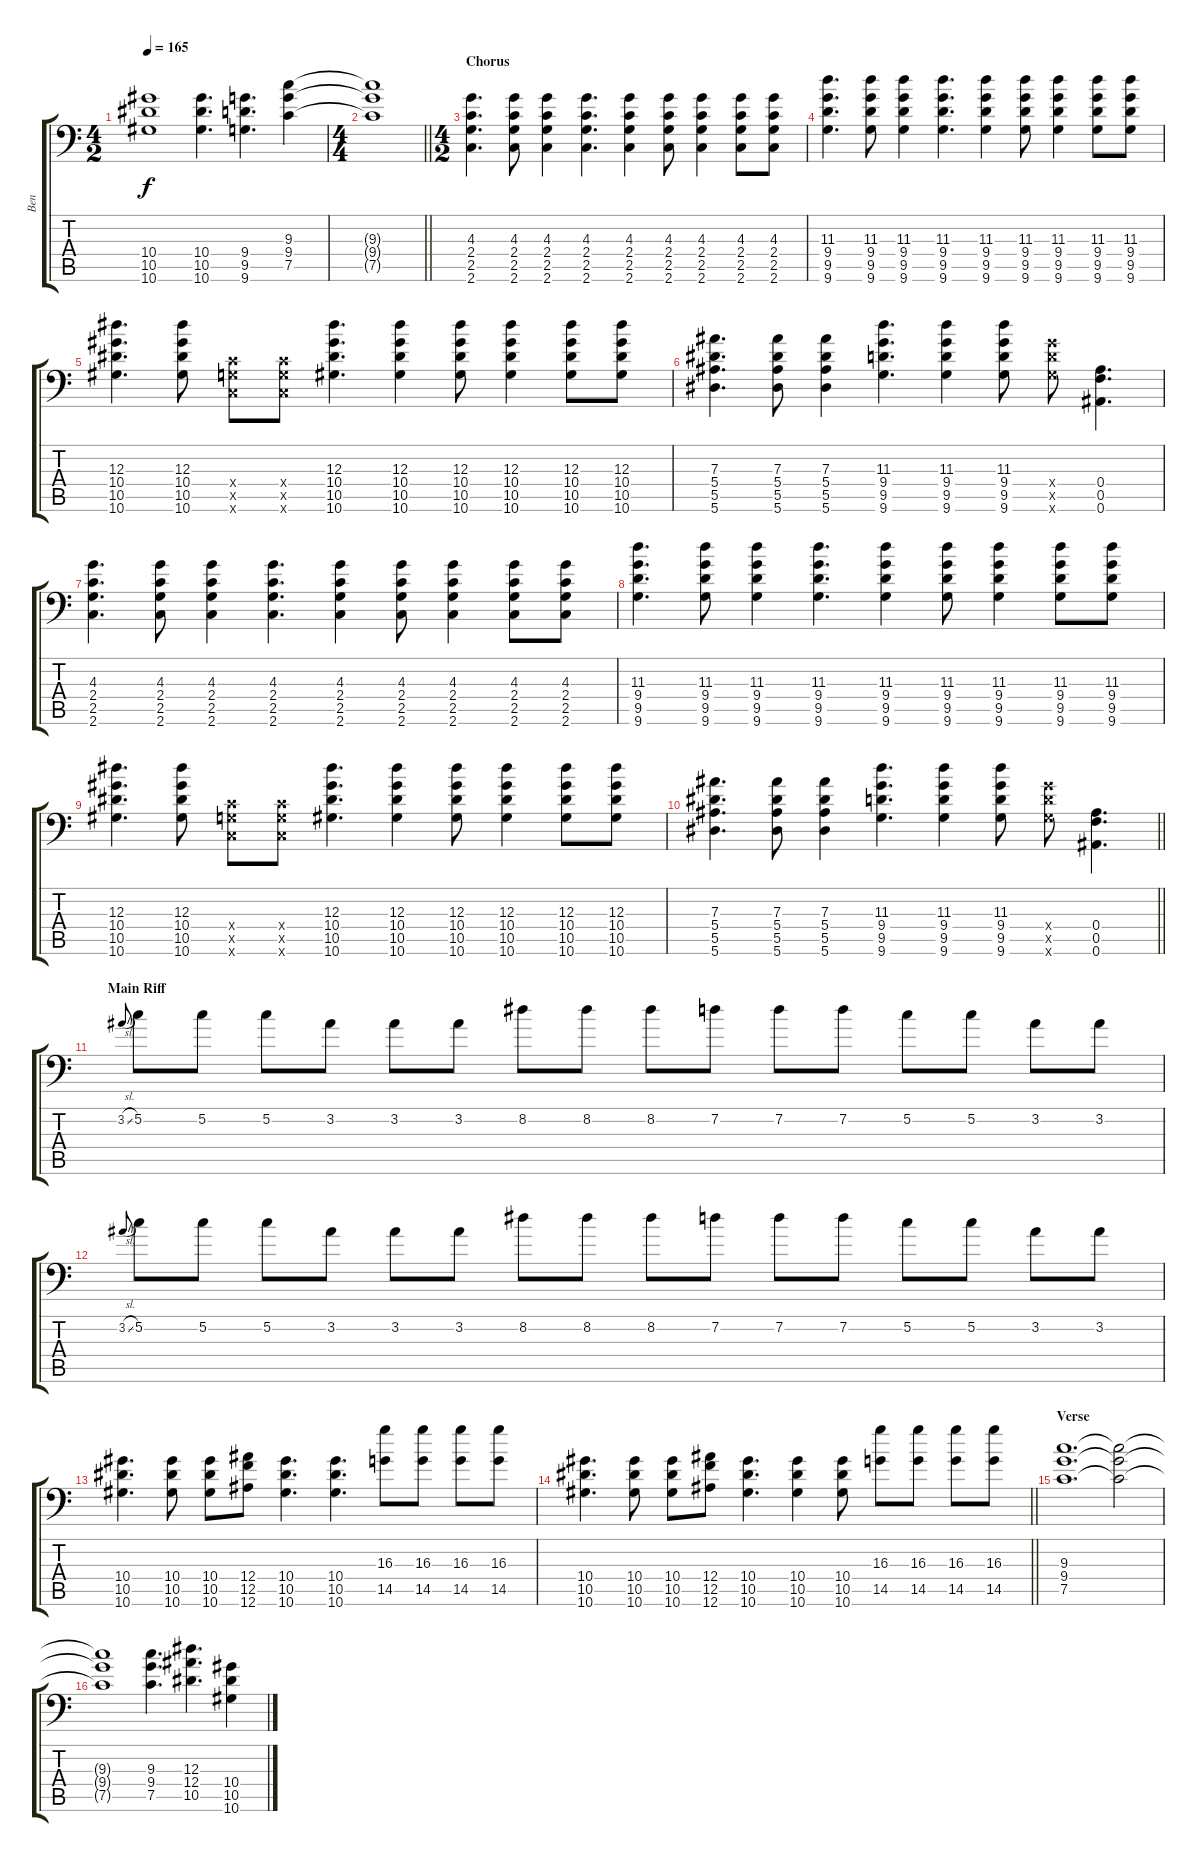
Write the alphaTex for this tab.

\track ("Ben" "Ben") {instrument distortionguitar}
\staff {score tabs}
\tuning (C4 G3 Eb3 Bb2 F2 Bb1) {hide}
\ts (4 2)
\tempo 165
\clef f4
\ks c
(10.4{t} 10.5{t} 10.6{t}).1{dy f} (10.4 10.5 10.6).4{d} (9.4 9.5 9.6).4{d} (9.3 9.4 7.5).4 |
\ts (4 4)
\barLineRight lightlight
(9.3{t} 9.4{t} 7.5{t}).1 |
\ts (4 2)
\section ("" "Chorus")
(4.3 2.4 2.5 2.6).4{d} (4.3 2.4 2.5 2.6).8 (4.3 2.4 2.5 2.6).4 (4.3 2.4 2.5 2.6).4{d} (4.3 2.4 2.5 2.6).4 (4.3 2.4 2.5 2.6).8 (4.3 2.4 2.5 2.6).4 (4.3 2.4 2.5 2.6).8 (4.3 2.4 2.5 2.6).8 |
(11.3 9.4 9.5 9.6).4{d} (11.3 9.4 9.5 9.6).8 (11.3 9.4 9.5 9.6).4 (11.3 9.4 9.5 9.6).4{d} (11.3 9.4 9.5 9.6).4 (11.3 9.4 9.5 9.6).8 (11.3 9.4 9.5 9.6).4 (11.3 9.4 9.5 9.6).8 (11.3 9.4 9.5 9.6).8 |
(12.3 10.4 10.5 10.6).4{d} (12.3 10.4 10.5 10.6).8 (2.4{x} 2.5{x} 2.6{x}).8 (2.4{x} 2.5{x} 2.6{x}).8 (12.3 10.4 10.5 10.6).4{d} (12.3 10.4 10.5 10.6).4 (12.3 10.4 10.5 10.6).8 (12.3 10.4 10.5 10.6).4 (12.3 10.4 10.5 10.6).8 (12.3 10.4 10.5 10.6).8 |
(7.3 5.4 5.5 5.6).4{d} (7.3 5.4 5.5 5.6).8 (7.3 5.4 5.5 5.6).4 (11.3 9.4 9.5 9.6).4{d} (11.3 9.4 9.5 9.6).4 (11.3 9.4 9.5 9.6).8 (9.4{x} 9.5{x} 9.6{x}).8 (0.4 0.5 0.6).4{d} |
(4.3 2.4 2.5 2.6).4{d} (4.3 2.4 2.5 2.6).8 (4.3 2.4 2.5 2.6).4 (4.3 2.4 2.5 2.6).4{d} (4.3 2.4 2.5 2.6).4 (4.3 2.4 2.5 2.6).8 (4.3 2.4 2.5 2.6).4 (4.3 2.4 2.5 2.6).8 (4.3 2.4 2.5 2.6).8 |
(11.3 9.4 9.5 9.6).4{d} (11.3 9.4 9.5 9.6).8 (11.3 9.4 9.5 9.6).4 (11.3 9.4 9.5 9.6).4{d} (11.3 9.4 9.5 9.6).4 (11.3 9.4 9.5 9.6).8 (11.3 9.4 9.5 9.6).4 (11.3 9.4 9.5 9.6).8 (11.3 9.4 9.5 9.6).8 |
(12.3 10.4 10.5 10.6).4{d} (12.3 10.4 10.5 10.6).8 (2.4{x} 2.5{x} 2.6{x}).8 (2.4{x} 2.5{x} 2.6{x}).8 (12.3 10.4 10.5 10.6).4{d} (12.3 10.4 10.5 10.6).4 (12.3 10.4 10.5 10.6).8 (12.3 10.4 10.5 10.6).4 (12.3 10.4 10.5 10.6).8 (12.3 10.4 10.5 10.6).8 |
\barLineRight lightlight
(7.3 5.4 5.5 5.6).4{d} (7.3 5.4 5.5 5.6).8 (7.3 5.4 5.5 5.6).4 (11.3 9.4 9.5 9.6).4{d} (11.3 9.4 9.5 9.6).4 (11.3 9.4 9.5 9.6).8 (9.4{x} 9.5{x} 9.6{x}).8 (0.4 0.5 0.6).4{d} |
\section ("" "Main Riff")
3.2{sl}.8{gr onbeat} 5.2.8 5.2.8 5.2.8 3.2.8 3.2.8 3.2.8 8.2.8 8.2.8 8.2.8 7.2.8 7.2.8 7.2.8 5.2.8 5.2.8 3.2.8 3.2.8 |
3.2{sl}.8{gr onbeat} 5.2.8 5.2.8 5.2.8 3.2.8 3.2.8 3.2.8 8.2.8 8.2.8 8.2.8 7.2.8 7.2.8 7.2.8 5.2.8 5.2.8 3.2.8 3.2.8 |
(10.4 10.5 10.6).4{d} (10.4 10.5 10.6).8 (10.4 10.5 10.6).8 (12.4 12.5 12.6).8 (10.4 10.5 10.6).4{d} (10.4 10.5 10.6).4{d} (16.3 14.5).8 (16.3 14.5).8 (16.3 14.5).8 (16.3 14.5).8 |
\barLineRight lightlight
(10.4 10.5 10.6).4{d} (10.4 10.5 10.6).8 (10.4 10.5 10.6).8 (12.4 12.5 12.6).8 (10.4 10.5 10.6).4{d} (10.4 10.5 10.6).4 (10.4 10.5 10.6).8 (16.3 14.5).8 (16.3 14.5).8 (16.3 14.5).8 (16.3 14.5).8 |
\section ("" "Verse")
(9.3 9.4 7.5).1{d} (9.3{t} 9.4{t} 7.5{t}).2 |
(9.3{t} 9.4{t} 7.5{t}).1 (9.3 9.4 7.5).4{d} (12.3 12.4 10.5).4{d} (10.4 10.5 10.6).4
